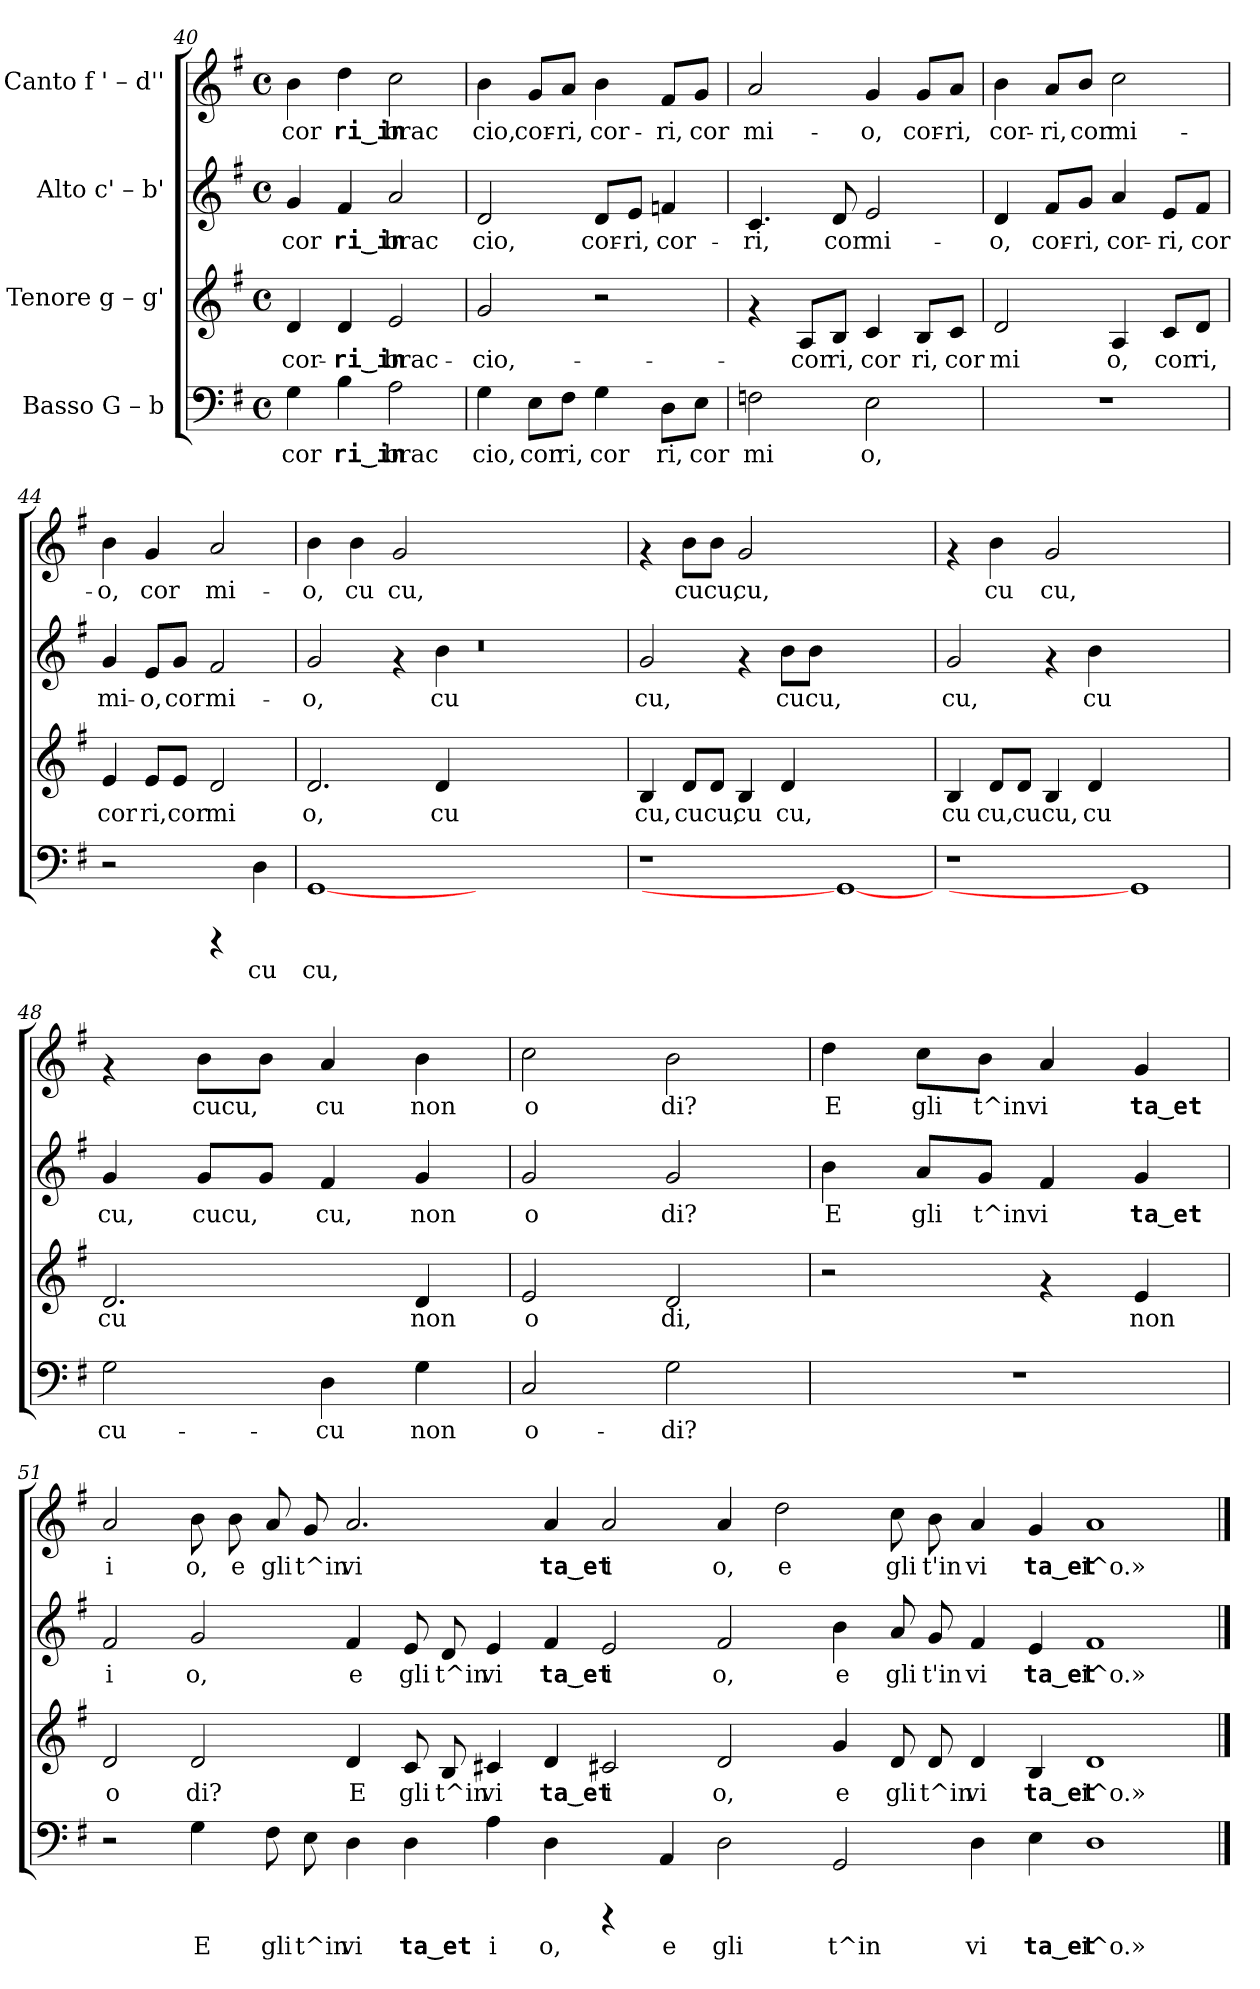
**kern	**text	**kern	**text	**kern	**text	**kern	**text
*part4	*part4	*part3	*part3	*part2	*part2	*part1	*part1
*staff4	*staff4	*staff3	*staff3	*staff2	*staff2	*staff1	*staff1
*I"Basso  G – b	*	*I"Tenore  g – g'	*	*I"Alto  c' – b'	*	*I"Canto  f ' – d''	*
*clefF4	*	*clefG2	*	*clefG2	*	*clefG2	*
*k[f#]	*	*k[f#]	*	*k[f#]	*	*k[f#]	*
*G:	*	*G:	*	*G:	*	*G:	*
*M4/4	*	*M4/4	*	*M4/4	*	*M4/4	*
*met(c)	*	*met(c)	*	*met(c)	*	*met(c)	*
=40	=40	=40	=40	=40	=40	=40	=40
!	!LO:LY:b:rj	!	!LO:LY:b:rj	!	!LO:LY:b:rj	!	!LO:LY:b:rj
4G\	cor	4d/	cor-	4g/	cor	4b\	cor
!	!LO:LY:b:rj	!	!LO:LY:b:rj	!	!LO:LY:b:rj	!	!LO:LY:b:rj
4B\	ri‿in	4d/	-ri‿in	4f#/	ri‿in	4dd\	ri‿in
!	!LO:LY:b:rj	!	!LO:LY:b:rj	!	!LO:LY:b:rj	!	!LO:LY:b:rj
2A\	brac	2e/	brac-	2a/	brac	2cc\	brac
!!LO:LB:g=z
=41	=41	=41	=41	=41	=41	=41	=41
!	!LO:LY:b:rj	!	!LO:LY:b:rj	!	!LO:LY:b:rj	!	!LO:LY:b:rj
4G\	cio,	2g/	-cio,-	2d/	cio,	4b\	cio,
!	!LO:LY:b:rj	!	!	!	!	!	!LO:LY:b:rj
8E\L	cor	.	.	.	.	8g/L	cor-
!	!LO:LY:b:rj	!	!	!	!	!	!LO:LY:b:rj
8F#\J	ri,	.	.	.	.	8a/J	-ri,
!	!LO:LY:b:rj	!	!	!	!LO:LY:b:rj	!	!LO:LY:b:rj
4G\	cor	2r	.	8d/L	cor-	4b\	cor-
!	!	!	!	!	!LO:LY:b:rj	!	!
.	.	.	.	8e/J	-ri,	.	.
!	!LO:LY:b:rj	!	!	!	!LO:LY:b:rj	!	!LO:LY:b:rj
8D\L	ri,	.	.	4fn/	cor-	8f#/L	-ri,
!	!LO:LY:b:rj	!	!	!	!	!	!LO:LY:b:rj
8E\J	cor	.	.	.	.	8g/J	cor
=42	=42	=42	=42	=42	=42	=42	=42
!	!LO:LY:b:rj	!	!	!	!LO:LY:b:rj	!	!LO:LY:b:rj
2Fn\	mi	4rf	.	4.c/	-ri,	2a/	mi-
!	!	!	!LO:LY:b:rj	!	!	!	!
.	.	8A/L	-cor	.	.	.	.
!	!	!	!LO:LY:b:rj	!	!LO:LY:b:rj	!	!
.	.	8B/J	ri,	8d/	cor	.	.
!	!LO:LY:b:rj	!	!LO:LY:b:rj	!	!LO:LY:b:rj	!	!LO:LY:b:rj
2E\	o,	4c/	cor	2e/	mi-	4g/	-o,
!	!	!	!LO:LY:b:rj	!	!	!	!LO:LY:b:rj
.	.	8B/L	ri,	.	.	8g/L	cor-
!	!	!	!LO:LY:b:rj	!	!	!	!LO:LY:b:rj
.	.	8c/J	cor	.	.	8a/J	-ri,
=43	=43	=43	=43	=43	=43	=43	=43
!	!	!	!LO:LY:b:rj	!	!LO:LY:b:rj	!	!LO:LY:b:rj
1r	.	2d/	mi	4d/	-o,	4b\	cor-
!	!	!	!	!	!LO:LY:b:rj	!	!LO:LY:b:rj
.	.	.	.	8f#/L	cor-	8a/L	-ri,
!	!	!	!	!	!LO:LY:b:rj	!	!LO:LY:b:rj
.	.	.	.	8g/J	-ri,	8b/J	cor
!	!	!	!LO:LY:b:rj	!	!LO:LY:b:rj	!	!LO:LY:b:rj
.	.	4A/	o,	4a/	cor-	2cc\	mi-
!	!	!	!LO:LY:b:rj	!	!LO:LY:b:rj	!	!
.	.	8c/L	cor	8e/L	-ri,	.	.
!	!	!	!LO:LY:b:rj	!	!LO:LY:b:rj	!	!
.	.	8d/J	ri,	8f#/J	cor	.	.
=44	=44	=44	=44	=44	=44	=44	=44
!	!	!	!LO:LY:b:rj	!	!LO:LY:b:rj	!	!LO:LY:b:rj
2r	.	4e/	cor	4g/	mi-	4b\	-o,
!	!	!	!LO:LY:b:rj	!	!LO:LY:b:rj	!	!LO:LY:b:rj
.	.	8e/L	ri,	8e/L	-o,	4g/	cor
!	!	!	!LO:LY:b:rj	!	!LO:LY:b:rj	!	!
.	.	8e/J	cor	8g/J	cor	.	.
!	!	!	!LO:LY:b:rj	!	!LO:LY:b:rj	!	!LO:LY:b:rj
4rCCC	.	2d/	mi	2f#/	mi-	2a/	mi-
!	!LO:LY:b:rj	!	!	!	!	!	!
4D\	cu	.	.	.	.	.	.
!!LO:LB:g=z
=45	=45	=45	=45	=45	=45	=45	=45
!	!LO:LY:b:rj	!	!LO:LY:b:rj	!	!LO:LY:b:rj	!	!LO:LY:b:rj
[1GG	cu,	2.d/	o,	2g/	-o,	4b\	-o,
!	!	!	!	!	!	!	!LO:LY:b:rj
.	.	.	.	.	.	4b\	cu
!	!	!	!	!	!	!	!LO:LY:b:rj
.	.	.	.	4rf	.	2g/	cu,
!	!	!	!LO:LY:b:rj	!	!LO:LY:b:rj	!	!
.	.	4d/	cu	4b\	cu	.	.
0ryy	.	0ryy	.	0r	.	0ryy	.
=46	=46	=46	=46	=46	=46	=46	=46
!	!	!	!LO:LY:b:rj	!	!LO:LY:b:rj	!	!
1r	.	4B/	cu,	2g/	cu,	4rf	.
!	!	!	!LO:LY:b:rj	!	!	!	!LO:LY:b:rj
.	.	8d/L	cucu,	.	.	8b\L	cucu,
!	!	!	!LO:LY:b:rj	!	!	!	!LO:LY:b:rj
.	.	8d/J	.	.	.	8b\J	.
!	!	!	!LO:LY:b:rj	!	!	!	!LO:LY:b:rj
.	.	4B/	cu	4rf	.	2g/	cu,
!	!	!	!LO:LY:b:rj	!	!LO:LY:b:rj	!	!
.	.	4d/	cu,	8b\L	cucu,	.	.
!	!	!	!	!	!LO:LY:b:rj	!	!
.	.	.	.	8b\J	.	.	.
1GG_	.	1ryy	.	1ryy	.	1ryy	.
=47	=47	=47	=47	=47	=47	=47	=47
!	!	!	!LO:LY:b:rj	!	!LO:LY:b:rj	!	!
1r	.	4B/	cu	2g/	cu,	4rf	.
!	!	!	!LO:LY:b:rj	!	!	!	!LO:LY:b:rj
.	.	8d/L	cu,	.	.	4b\	cu
!	!	!	!LO:LY:b:rj	!	!	!	!
.	.	8d/J	cucu,	.	.	.	.
!	!	!	!LO:LY:b:rj	!	!	!	!LO:LY:b:rj
.	.	4B/	.	4rf	.	2g/	cu,
!	!	!	!LO:LY:b:rj	!	!LO:LY:b:rj	!	!
.	.	4d/	cu	4b\	cu	.	.
1GG]	.	1ryy	.	1ryy	.	1ryy	.
=48	=48	=48	=48	=48	=48	=48	=48
!	!LO:LY:b:rj	!	!LO:LY:b:rj	!	!LO:LY:b:rj	!	!
2G\	cu-	2.d/	cu	4g/	cu,	4rf	.
!	!	!	!	!	!LO:LY:b:rj	!	!LO:LY:b:rj
.	.	.	.	8g/L	cucu,	8b\L	cucu,
!	!	!	!	!	!LO:LY:b:rj	!	!LO:LY:b:rj
.	.	.	.	8g/J	.	8b\J	.
!	!LO:LY:b:rj	!	!	!	!LO:LY:b:rj	!	!LO:LY:b:rj
4D\	-cu	.	.	4f#/	cu,	4a/	cu
!	!LO:LY:b:rj	!	!LO:LY:b:rj	!	!LO:LY:b:rj	!	!LO:LY:b:rj
4G\	non	4d/	non	4g/	non	4b\	non
=49	=49	=49	=49	=49	=49	=49	=49
!	!LO:LY:b:rj	!	!LO:LY:b:rj	!	!LO:LY:b:rj	!	!LO:LY:b:rj
2C/	o-	2e/	o	2g/	o	2cc\	o
!	!LO:LY:b:rj	!	!LO:LY:b:rj	!	!LO:LY:b:rj	!	!LO:LY:b:rj
2G\	-di?	2d/	di,	2g/	di?	2b\	di?
=50	=50	=50	=50	=50	=50	=50	=50
!	!	!	!	!	!LO:LY:b:rj	!	!LO:LY:b:rj
1r	.	2r	.	4b\	E	4dd\	E
!	!	!	!	!	!LO:LY:b:rj	!	!LO:LY:b:rj
.	.	.	.	8a/L	gli	8cc\L	gli
!	!	!	!	!	!LO:LY:b:rj	!	!LO:LY:b:rj
.	.	.	.	8g/J	t^invi	8b\J	t^invi
!	!	!	!	!	!LO:LY:b:rj	!	!LO:LY:b:rj
.	.	4rf	.	4f#/	.	4a/	.
!	!	!	!LO:LY:b:rj	!	!LO:LY:b:rj	!	!LO:LY:b:rj
.	.	4e/	non	4g/	ta‿et	4g/	ta‿et
!!LO:PB:g=z
=51	=51	=51	=51	=51	=51	=51	=51
!	!	!	!LO:LY:b:rj	!	!LO:LY:b:rj	!	!LO:LY:b:rj
2r	.	2d/	o	2f#/	i	2a/	i
!	!LO:LY:b:rj	!	!LO:LY:b:rj	!	!LO:LY:b:rj	!	!LO:LY:b:rj
4G\	E	2d/	di?	2g/	o,	8b\	o,
!	!	!	!	!	!	!	!LO:LY:b:rj
.	.	.	.	.	.	8b\	e
!	!LO:LY:b:rj	!	!	!	!	!	!LO:LY:b:rj
8F#\	gli	.	.	.	.	8a/	gli
!	!LO:LY:b:rj	!	!	!	!	!	!LO:LY:b:rj
8E\	t^in	.	.	.	.	8g/	t^in
!	!LO:LY:b:rj	!	!LO:LY:b:rj	!	!LO:LY:b:rj	!	!LO:LY:b:rj
4D\	vi	4d/	E	4f#/	e	2.a/	vi
!	!LO:LY:b:rj	!	!LO:LY:b:rj	!	!LO:LY:b:rj	!	!
4D\	ta‿et	8c/	gli	8e/	gli	.	.
!	!	!	!LO:LY:b:rj	!	!LO:LY:b:rj	!	!
.	.	8B/	t^in	8d/	t^in	.	.
!	!LO:LY:b:rj	!	!LO:LY:b:rj	!	!LO:LY:b:rj	!	!
4A\	i	4c#X/	vi	4e/	vi	.	.
!	!LO:LY:b:rj	!	!LO:LY:b:rj	!	!LO:LY:b:rj	!	!LO:LY:b:rj
4D\	o,	4d/	ta‿et	4f#/	ta‿et	4a/	ta‿et
!	!	!	!LO:LY:b:rj	!	!LO:LY:b:rj	!	!LO:LY:b:rj
4rCCC	.	2c#X/	i	2e/	i	2a/	i
!	!LO:LY:b:rj	!	!	!	!	!	!
4AA/	e	.	.	.	.	.	.
!	!LO:LY:b:rj	!	!LO:LY:b:rj	!	!LO:LY:b:rj	!	!LO:LY:b:rj
2D\	gli	2d/	o,	2f#/	o,	4a/	o,
!	!	!	!	!	!	!	!LO:LY:b:rj
.	.	.	.	.	.	2dd\	e
!	!LO:LY:b:rj	!	!LO:LY:b:rj	!	!LO:LY:b:rj	!	!
2GG/	t^in	4g/	e	4b\	e	.	.
!	!	!	!LO:LY:b:rj	!	!LO:LY:b:rj	!	!LO:LY:b:rj
.	.	8d/	gli	8a/	gli	8cc\	gli
!	!	!	!LO:LY:b:rj	!	!LO:LY:b:rj	!	!LO:LY:b:rj
.	.	8d/	t^in	8g/	t'in	8b\	t'in
!	!LO:LY:b:rj	!	!LO:LY:b:rj	!	!LO:LY:b:rj	!	!LO:LY:b:rj
4D\	vi	4d/	vi	4f#/	vi	4a/	vi
!	!LO:LY:b:rj	!	!LO:LY:b:rj	!	!LO:LY:b:rj	!	!LO:LY:b:rj
4E\	ta‿et	4B/	ta‿et	4e/	ta‿et	4g/	ta‿et
!	!LO:LY:b:rj	!	!LO:LY:b:rj	!	!LO:LY:b:rj	!	!LO:LY:b:rj
1D	i^o.»	1d	i^o.»	1f#	i^o.»	1a	i^o.»
==	==	==	==	==	==	==	==
*-	*-	*-	*-	*-	*-	*-	*-
